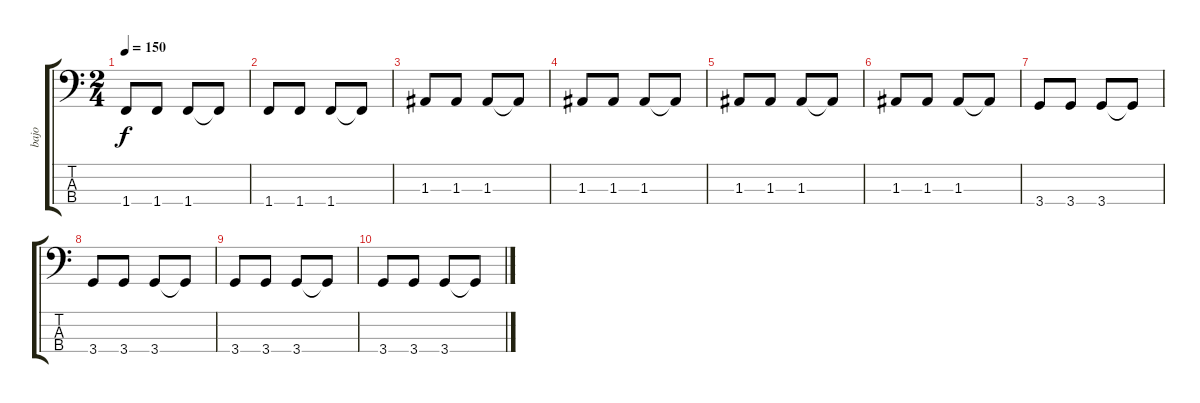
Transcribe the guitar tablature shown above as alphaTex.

\track ("bajo" "bajo") {instrument electricbasspick}
\staff {score tabs}
\tuning (G2 D2 A1 E1) {hide}
\ts (2 4)
\tempo 150
\clef f4
\ks c
1.4.8{dy f} 1.4.8 1.4.8 1.4{t}.8 |
1.4.8 1.4.8 1.4.8 1.4{t}.8 |
1.3.8 1.3.8 1.3.8 1.3{t}.8 |
1.3.8 1.3.8 1.3.8 1.3{t}.8 |
1.3.8 1.3.8 1.3.8 1.3{t}.8 |
1.3.8 1.3.8 1.3.8 1.3{t}.8 |
3.4.8 3.4.8 3.4.8 3.4{t}.8 |
3.4.8 3.4.8 3.4.8 3.4{t}.8 |
3.4.8 3.4.8 3.4.8 3.4{t}.8 |
3.4.8 3.4.8 3.4.8 3.4{t}.8
